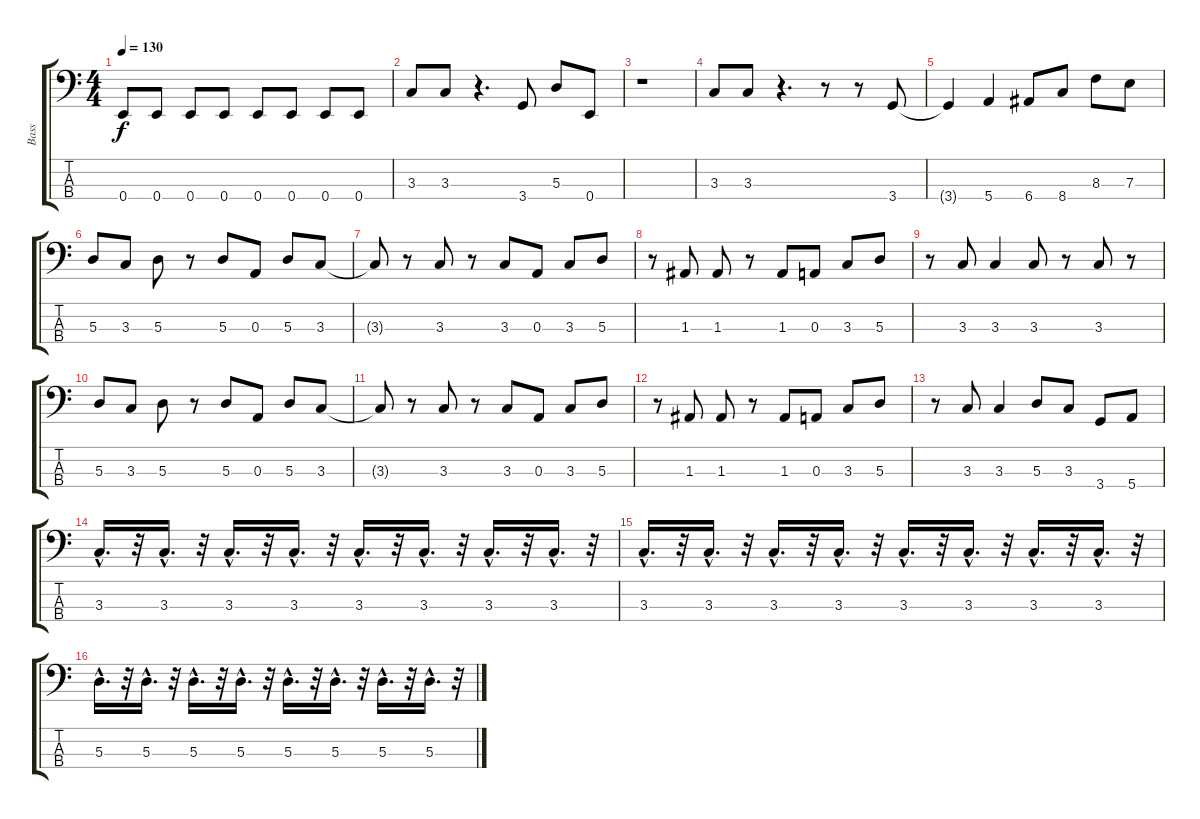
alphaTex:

\track ("Bass" "Bass") {instrument electricbassfinger}
\staff {score tabs}
\tuning (G2 D2 A1 E1) {hide}
\ts (4 4)
\tempo 130
\clef f4
\ks c
0.4.8{dy f} 0.4.8 0.4.8 0.4.8 0.4.8 0.4.8 0.4.8 0.4.8 |
3.3.8 3.3.8 r.4{d} 3.4.8 5.3.8 0.4.8 |
r.1 |
3.3.8 3.3.8 r.4{d} r.8 r.8 3.4.8 |
3.4{t}.4 5.4.4 6.4.8 8.4.8 8.3.8 7.3.8 |
5.3.8 3.3.8 5.3.8 r.8 5.3.8 0.3.8 5.3.8 3.3.8 |
3.3{t}.8 r.8 3.3.8 r.8 3.3.8 0.3.8 3.3.8 5.3.8 |
r.8 1.3.8 1.3.8 r.8 1.3.8 0.3.8 3.3.8 5.3.8 |
r.8 3.3.8 3.3.4 3.3.8 r.8 3.3.8 r.8 |
5.3.8 3.3.8 5.3.8 r.8 5.3.8 0.3.8 5.3.8 3.3.8 |
3.3{t}.8 r.8 3.3.8 r.8 3.3.8 0.3.8 3.3.8 5.3.8 |
r.8 1.3.8 1.3.8 r.8 1.3.8 0.3.8 3.3.8 5.3.8 |
r.8 3.3.8 3.3.4 5.3.8 3.3.8 3.4.8 5.4.8 |
3.3{hac}.16{d} r.32 3.3{hac}.16{d} r.32 3.3{hac}.16{d} r.32 3.3{hac}.16{d} r.32 3.3{hac}.16{d} r.32 3.3{hac}.16{d} r.32 3.3{hac}.16{d} r.32 3.3{hac}.16{d} r.32 |
3.3{hac}.16{d} r.32 3.3{hac}.16{d} r.32 3.3{hac}.16{d} r.32 3.3{hac}.16{d} r.32 3.3{hac}.16{d} r.32 3.3{hac}.16{d} r.32 3.3{hac}.16{d} r.32 3.3{hac}.16{d} r.32 |
5.3{hac}.16{d} r.32 5.3{hac}.16{d} r.32 5.3{hac}.16{d} r.32 5.3{hac}.16{d} r.32 5.3{hac}.16{d} r.32 5.3{hac}.16{d} r.32 5.3{hac}.16{d} r.32 5.3{hac}.16{d} r.32
